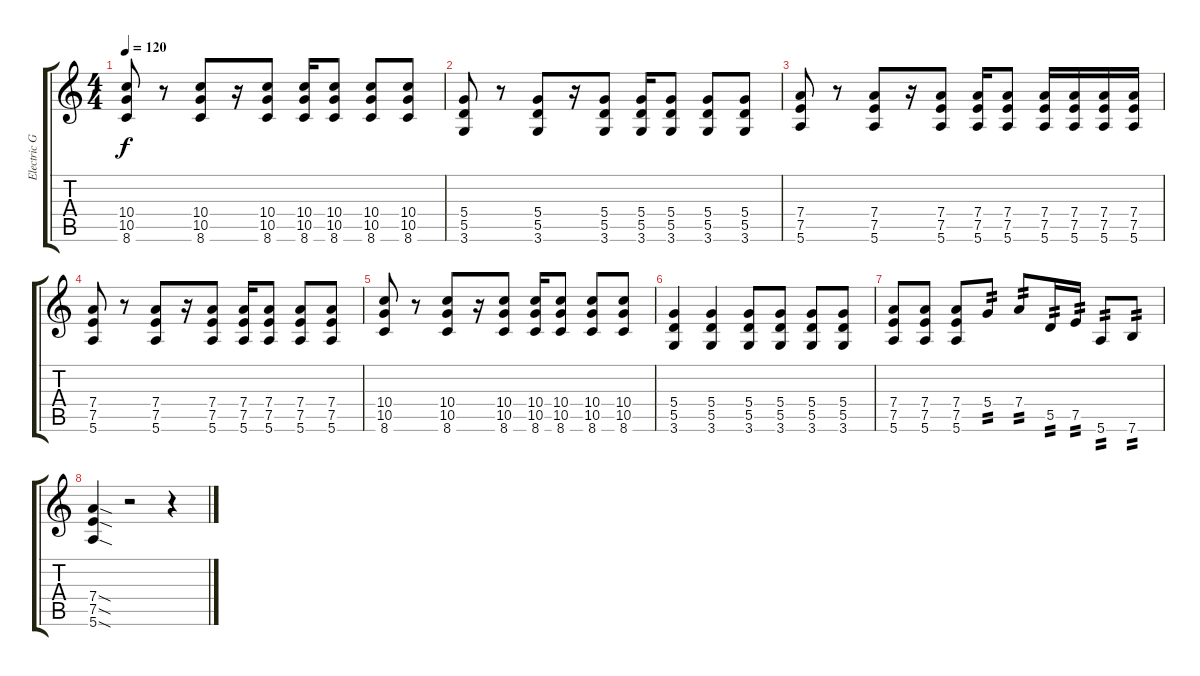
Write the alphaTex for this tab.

\track ("Electric Guitar" "Electric G") {instrument overdrivenguitar}
\staff {score tabs}
\tuning (E4 B3 G3 D3 A2 E2) {hide}
\ts (4 4)
\tempo 120
\clef g2
\ks c
(10.4 10.5 8.6).8{dy f} r.8 (10.4 10.5 8.6).8 r.16 (10.4 10.5 8.6).8 (10.4 10.5 8.6).16 (10.4 10.5 8.6).8 (10.4 10.5 8.6).8 (10.4 10.5 8.6).8 |
(5.4 5.5 3.6).8 r.8 (5.4 5.5 3.6).8 r.16 (5.4 5.5 3.6).8 (5.4 5.5 3.6).16 (5.4 5.5 3.6).8 (5.4 5.5 3.6).8 (5.4 5.5 3.6).8 |
(7.4 7.5 5.6).8 r.8 (7.4 7.5 5.6).8 r.16 (7.4 7.5 5.6).8 (7.4 7.5 5.6).16 (7.4 7.5 5.6).8 (7.4 7.5 5.6).16 (7.4 7.5 5.6).16 (7.4 7.5 5.6).16 (7.4 7.5 5.6).16 |
(7.4 7.5 5.6).8 r.8 (7.4 7.5 5.6).8 r.16 (7.4 7.5 5.6).8 (7.4 7.5 5.6).16 (7.4 7.5 5.6).8 (7.4 7.5 5.6).8 (7.4 7.5 5.6).8 |
(10.4 10.5 8.6).8 r.8 (10.4 10.5 8.6).8 r.16 (10.4 10.5 8.6).8 (10.4 10.5 8.6).16 (10.4 10.5 8.6).8 (10.4 10.5 8.6).8 (10.4 10.5 8.6).8 |
(5.4 5.5 3.6).4 (5.4 5.5 3.6).4 (5.4 5.5 3.6).8 (5.4 5.5 3.6).8 (5.4 5.5 3.6).8 (5.4 5.5 3.6).8 |
(7.4 7.5 5.6).8 (7.4 7.5 5.6).8 (7.4 7.5 5.6).8 5.4.8{tp 2} 7.4.8{tp 2} 5.5.16{tp 2} 7.5.16{tp 2} 5.6.8{tp 2} 7.6.8{tp 2} |
(7.4{sod} 7.5{sod} 5.6{sod}).4 r.2 r.4
